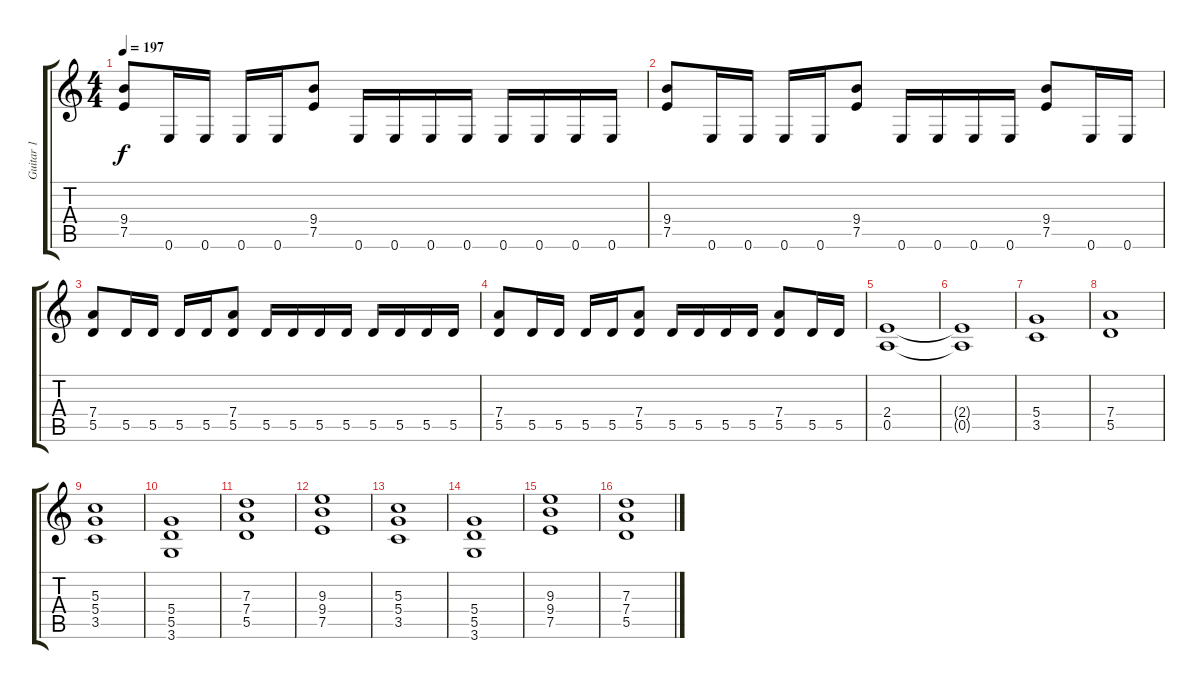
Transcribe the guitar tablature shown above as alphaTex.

\track ("Guitar 1" "Guitar 1") {instrument overdrivenguitar}
\staff {score tabs}
\tuning (E4 B3 G3 D3 A2 E2) {hide}
\ts (4 4)
\tempo 197
\clef g2
\ks c
(9.4 7.5).8{dy f} 0.6.16 0.6.16 0.6.16 0.6.16 (9.4 7.5).8 0.6.16 0.6.16 0.6.16 0.6.16 0.6.16 0.6.16 0.6.16 0.6.16 |
(9.4 7.5).8 0.6.16 0.6.16 0.6.16 0.6.16 (9.4 7.5).8 0.6.16 0.6.16 0.6.16 0.6.16 (9.4 7.5).8 0.6.16 0.6.16 |
(7.4 5.5).8 5.5.16 5.5.16 5.5.16 5.5.16 (7.4 5.5).8 5.5.16 5.5.16 5.5.16 5.5.16 5.5.16 5.5.16 5.5.16 5.5.16 |
(7.4 5.5).8 5.5.16 5.5.16 5.5.16 5.5.16 (7.4 5.5).8 5.5.16 5.5.16 5.5.16 5.5.16 (7.4 5.5).8 5.5.16 5.5.16 |
(2.4 0.5).1 |
(2.4{t} 0.5{t}).1 |
(5.4 3.5).1 |
(7.4 5.5).1 |
(5.3 5.4 3.5).1 |
(5.4 5.5 3.6).1 |
(7.3 7.4 5.5).1 |
(9.3 9.4 7.5).1 |
(5.3 5.4 3.5).1 |
(5.4 5.5 3.6).1 |
(9.3 9.4 7.5).1 |
(7.3 7.4 5.5).1
